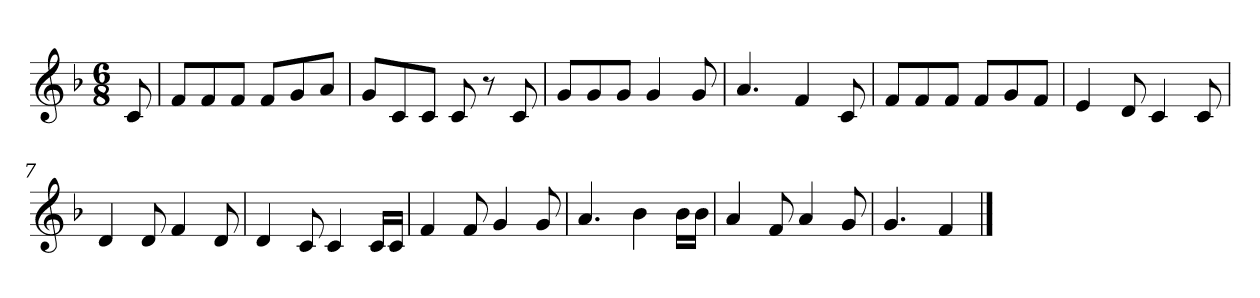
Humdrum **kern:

**kern
*part1
*staff1
*k[b-]
*M6/8
*MM120
=
8c
=1
8fL
8f
8fJ
8fL
8g
8aJ
=2
8gL
8c
8cJ
8c
8r
8c
=3
8gL
8g
8gJ
4g
8g
=4
4.a
4f
8c
=5
8fL
8f
8fJ
8fL
8g
8fJ
=6
4e
8d
4c
8c
=7
4d
8d
4f
8d
=8
4d
8c
4c
16cLL
16cJJ
=9
4f
8f
4g
8g
=10
4.a
4b-
16b-LL
16b-JJ
=11
4a
8f
4a
8g
=12
4.g
4f
==
*-
